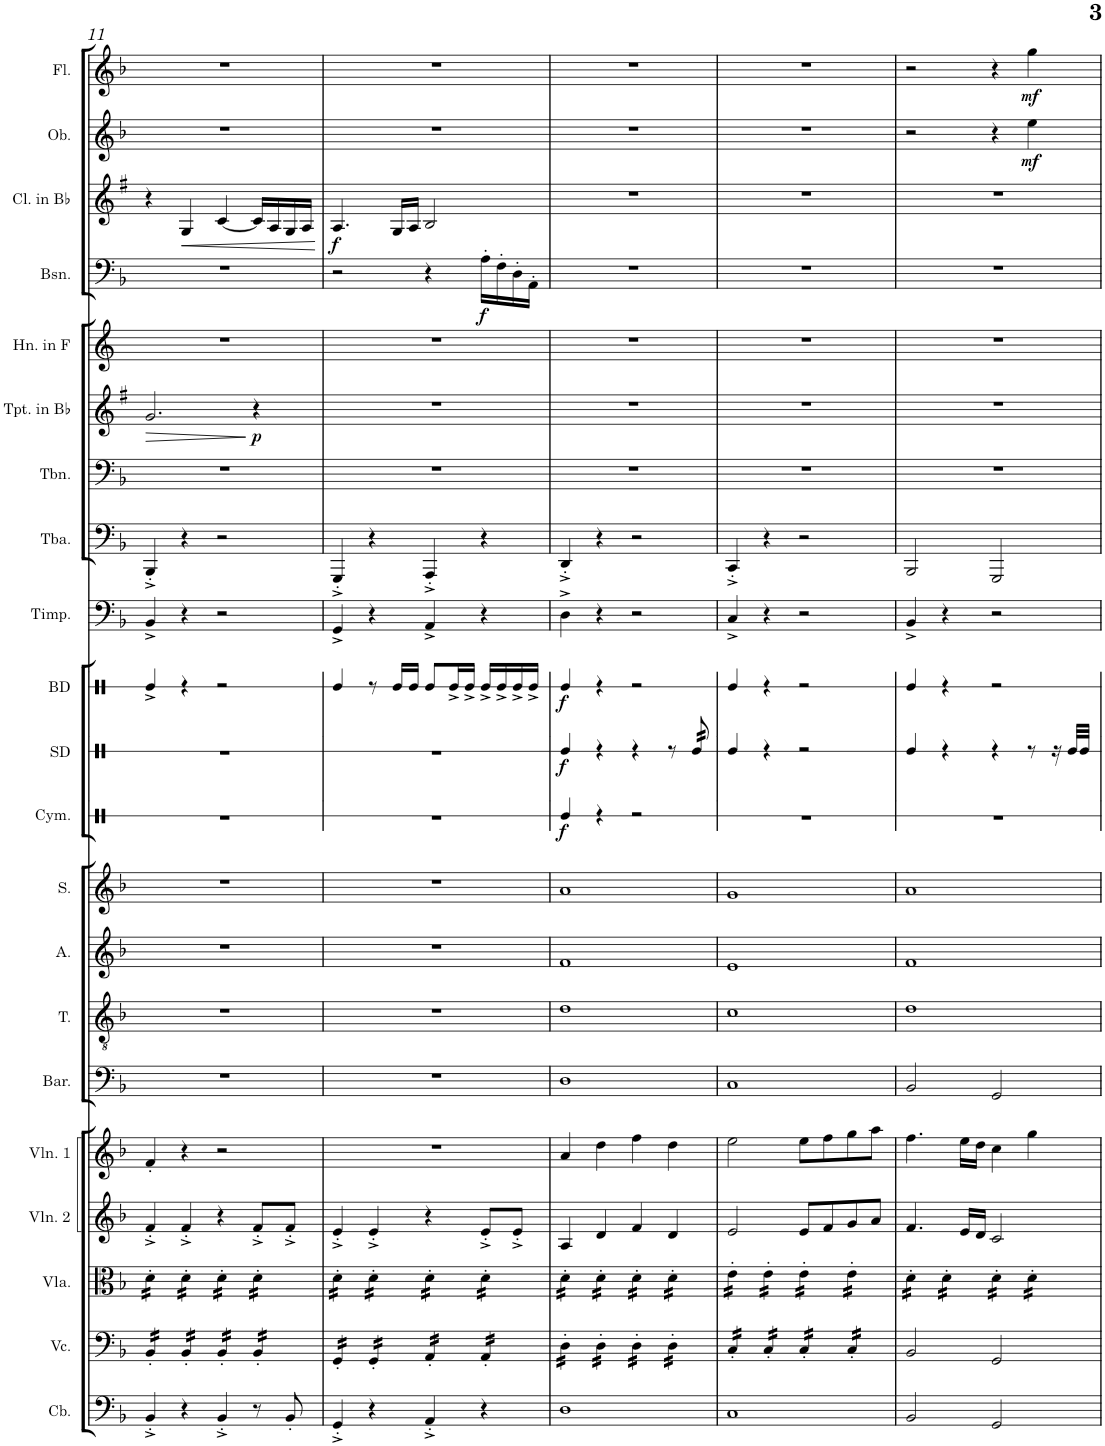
**kern	**kern	**kern	**kern	**kern	**kern	**kern	**kern	**kern	**kern	**dynam	**kern	**dynam	**kern	**dynam	**kern	**kern	**kern	**kern	**dynam	**kern	**kern	**dynam	**kern	**dynam	**kern	**dynam	**kern	**dynam
*part21	*part20	*part19	*part18	*part17	*part16	*part15	*part14	*part13	*part12	*part12	*part11	*part11	*part10	*part10	*part9	*part8	*part7	*part6	*part6	*part5	*part4	*part4	*part3	*part3	*part2	*part2	*part1	*part1
*staff21	*staff20	*staff19	*staff18	*staff17	*staff16	*staff15	*staff14	*staff13	*staff12	*staff12	*staff11	*staff11	*staff10	*staff10	*staff9	*staff8	*staff7	*staff6	*staff6	*staff5	*staff4	*staff4	*staff3	*staff3	*staff2	*staff2	*staff1	*staff1
*I"Contrabass	*I"Violoncello	*I"Viola	*I"Violin II	*I"Violin I	*I"Baritone	*I"Tenor	*I"Alto	*I"Soprano	*I"Cymbals	*	*I"Snare Drum	*	*I"Bass Drum	*	*I"Timpani	*I"Tuba	*I"Trombone	*I"Trumpet in Bb	*	*I"Horn in F	*I"Bassoon	*	*I"Clarinet in Bb	*	*I"Oboe	*	*I"Flute	*
*I'Cb.	*I'Vc.	*I'Vla.	*I'Vln. 2	*I'Vln. 1	*I'Bar.	*I'T.	*I'A.	*I'S.	*I'Cym.	*	*I'SD	*	*I'BD	*	*I'Timp.	*I'Tba.	*I'Tbn.	*I'Tpt. in Bb	*	*I'Hn. in F	*I'Bsn.	*	*I'Cl. in Bb	*	*I'Ob.	*	*I'Fl.	*
!!LO:PB:g=z
*clefF4	*clefF4	*clefC3	*clefG2	*clefG2	*clefF4	*clefGv2	*clefG2	*clefG2	*clefX	*	*clefX	*	*clefX	*	*clefF4	*clefF4	*clefF4	*clefG2	*	*clefG2	*clefF4	*	*clefG2	*	*clefG2	*	*clefG2	*
*Trd7c12	*	*	*	*	*	*	*	*	*	*	*	*	*	*	*	*	*	*Trd1c2	*	*Trd4c7	*	*	*Trd1c2	*	*	*	*	*
*k[b-]	*k[b-]	*k[b-]	*k[b-]	*k[b-]	*k[b-]	*k[b-]	*k[b-]	*k[b-]	*k[]	*	*k[]	*	*k[]	*	*k[b-]	*k[b-]	*k[b-]	*k[f#]	*	*k[]	*k[b-]	*	*k[f#]	*	*k[b-]	*	*k[b-]	*
*M4/4	*M4/4	*M4/4	*M4/4	*M4/4	*M4/4	*M4/4	*M4/4	*M4/4	*M4/4	*	*M4/4	*	*M4/4	*	*M4/4	*M4/4	*M4/4	*M4/4	*	*M4/4	*M4/4	*	*M4/4	*	*M4/4	*	*M4/4	*
=11	=11	=11	=11	=11	=11	=11	=11	=11	=11	=11	=11	=11	=11	=11	=11	=11	=11	=11	=11	=11	=11	=11	=11	=11	=11	=11	=11	=11
!	!	!	!	!	!	!	!	!	!	!	!	!	!	!	!	!	!	!	!LO:HP:b	!	!	!	!	!	!	!	!	!
*	*tremolo	*	*	*	*	*	*	*	*	*	*	*	*	*	*	*	*	*	*	*	*	*	*	*	*	*	*	*
*	*	*tremolo	*	*	*	*	*	*	*	*	*	*	*	*	*	*	*	*	*	*	*	*	*	*	*	*	*	*
4BB-'^/	16BB-'/LL	16d'\LL	4f'^/	4f'/	1r	1r	1r	1r	1r	.	1r	.	4Re^/	.	4BB-^/	4BBB-'^/	1r	2.g/	>	1r	1r	.	4r	.	1r	.	1r	.
.	16BB-'/	16d'\	.	.	.	.	.	.	.	.	.	.	.	.	.	.	.	.	.	.	.	.	.	.	.	.	.	.
.	16BB-'/	16d'\	.	.	.	.	.	.	.	.	.	.	.	.	.	.	.	.	.	.	.	.	.	.	.	.	.	.
.	16BB-'/JJ	16d'\JJ	.	.	.	.	.	.	.	.	.	.	.	.	.	.	.	.	.	.	.	.	.	.	.	.	.	.
!	!	!	!	!	!	!	!	!	!	!	!	!	!	!	!	!	!	!	!	!	!	!	!	!LO:HP:b	!	!	!	!
4r	16BB-'/LL	16d'\LL	4f'^/	4r	.	.	.	.	.	.	.	.	4r	.	4r	4r	.	.	.	.	.	.	4G/	<	.	.	.	.
.	16BB-'/	16d'\	.	.	.	.	.	.	.	.	.	.	.	.	.	.	.	.	.	.	.	.	.	.	.	.	.	.
.	16BB-'/	16d'\	.	.	.	.	.	.	.	.	.	.	.	.	.	.	.	.	.	.	.	.	.	.	.	.	.	.
.	16BB-'/JJ	16d'\JJ	.	.	.	.	.	.	.	.	.	.	.	.	.	.	.	.	.	.	.	.	.	.	.	.	.	.
4BB-'^/	16BB-'/LL	16d'\LL	4r	2r	.	.	.	.	.	.	.	.	2r	.	2r	2r	.	.	.	.	.	.	[4c/	.	.	.	.	.
.	16BB-'/	16d'\	.	.	.	.	.	.	.	.	.	.	.	.	.	.	.	.	.	.	.	.	.	.	.	.	.	.
.	16BB-'/	16d'\	.	.	.	.	.	.	.	.	.	.	.	.	.	.	.	.	.	.	.	.	.	.	.	.	.	.
.	16BB-'/JJ	16d'\JJ	.	.	.	.	.	.	.	.	.	.	.	.	.	.	.	.	.	.	.	.	.	.	.	.	.	.
!	!	!	!	!	!	!	!	!	!	!	!	!	!	!	!	!	!	!	!LO:DY:n=1:b	!	!	!	!	!	!	!	!	!
8r	16BB-'/LL	16d'\LL	8f'^/L	.	.	.	.	.	.	.	.	.	.	.	.	.	.	4r	] p	.	.	.	16c/LL]	.	.	.	.	.
.	16BB-'/	16d'\	.	.	.	.	.	.	.	.	.	.	.	.	.	.	.	.	.	.	.	.	16A/	.	.	.	.	.
8BB-'/	16BB-'/	16d'\	8f'^/J	.	.	.	.	.	.	.	.	.	.	.	.	.	.	.	.	.	.	.	16G/	.	.	.	.	.
.	16BB-'/JJ	16d'\JJ	.	.	.	.	.	.	.	.	.	.	.	.	.	.	.	.	.	.	.	.	16A/JJ	.	.	.	.	.
.	.	.	.	.	.	.	.	.	.	.	.	.	.	.	.	.	.	.	.	.	.	.	.	[	.	.	.	.
=12	=12	=12	=12	=12	=12	=12	=12	=12	=12	=12	=12	=12	=12	=12	=12	=12	=12	=12	=12	=12	=12	=12	=12	=12	=12	=12	=12	=12
!	!	!	!	!	!	!	!	!	!	!	!	!	!	!	!	!	!	!	!	!	!	!	!	!LO:DY:b	!	!	!	!
4GG'^/	16GG'/LL	16d'\LL	4e'^/	1r	1r	1r	1r	1r	1r	.	1r	.	4Re/	.	4GG^/	4GGG'^/	1r	1r	.	1r	2r	.	4.A/	f	1r	.	1r	.
.	16GG'/	16d'\	.	.	.	.	.	.	.	.	.	.	.	.	.	.	.	.	.	.	.	.	.	.	.	.	.	.
.	16GG'/	16d'\	.	.	.	.	.	.	.	.	.	.	.	.	.	.	.	.	.	.	.	.	.	.	.	.	.	.
.	16GG'/JJ	16d'\JJ	.	.	.	.	.	.	.	.	.	.	.	.	.	.	.	.	.	.	.	.	.	.	.	.	.	.
4r	16GG'/LL	16d'\LL	4e'^/	.	.	.	.	.	.	.	.	.	8r	.	4r	4r	.	.	.	.	.	.	.	.	.	.	.	.
.	16GG'/	16d'\	.	.	.	.	.	.	.	.	.	.	.	.	.	.	.	.	.	.	.	.	.	.	.	.	.	.
.	16GG'/	16d'\	.	.	.	.	.	.	.	.	.	.	16Re/LL	.	.	.	.	.	.	.	.	.	16G/LL	.	.	.	.	.
.	16GG'/JJ	16d'\JJ	.	.	.	.	.	.	.	.	.	.	16Re/JJ	.	.	.	.	.	.	.	.	.	16A/JJ	.	.	.	.	.
4AA'^/	16AA'/LL	16d'\LL	4r	.	.	.	.	.	.	.	.	.	8Re/L	.	4AA^/	4AAA'^/	.	.	.	.	4r	.	2B/	.	.	.	.	.
.	16AA'/	16d'\	.	.	.	.	.	.	.	.	.	.	.	.	.	.	.	.	.	.	.	.	.	.	.	.	.	.
.	16AA'/	16d'\	.	.	.	.	.	.	.	.	.	.	16Re^/L	.	.	.	.	.	.	.	.	.	.	.	.	.	.	.
.	16AA'/JJ	16d'\JJ	.	.	.	.	.	.	.	.	.	.	16Re^/JJ	.	.	.	.	.	.	.	.	.	.	.	.	.	.	.
!	!	!	!	!	!	!	!	!	!	!	!	!	!	!	!	!	!	!	!	!	!	!LO:DY:b	!	!	!	!	!	!
4r	16AA'/LL	16d'\LL	8e'^/L	.	.	.	.	.	.	.	.	.	16Re^/LL	.	4r	4r	.	.	.	.	16A'\LL	f	.	.	.	.	.	.
.	16AA'/	16d'\	.	.	.	.	.	.	.	.	.	.	16Re^/	.	.	.	.	.	.	.	16F'\	.	.	.	.	.	.	.
.	16AA'/	16d'\	8e'^/J	.	.	.	.	.	.	.	.	.	16Re^/	.	.	.	.	.	.	.	16D'\	.	.	.	.	.	.	.
.	16AA'/JJ	16d'\JJ	.	.	.	.	.	.	.	.	.	.	16Re^/JJ	.	.	.	.	.	.	.	16AA'\JJ	.	.	.	.	.	.	.
=13	=13	=13	=13	=13	=13	=13	=13	=13	=13	=13	=13	=13	=13	=13	=13	=13	=13	=13	=13	=13	=13	=13	=13	=13	=13	=13	=13	=13
!	!	!	!	!	!	!	!	!	!	!LO:DY:b	!	!LO:DY:b	!	!LO:DY:b	!	!	!	!	!	!	!	!	!	!	!	!	!	!
1D	16D'\LL	16d'\LL	4A/	4a/	1D	1d	1f	1a	4Re/	f	4Re/	f	4Re/	f	4D^\	4DD'^/	1r	1r	.	1r	1r	.	1r	.	1r	.	1r	.
.	16D'\	16d'\	.	.	.	.	.	.	.	.	.	.	.	.	.	.	.	.	.	.	.	.	.	.	.	.	.	.
.	16D'\	16d'\	.	.	.	.	.	.	.	.	.	.	.	.	.	.	.	.	.	.	.	.	.	.	.	.	.	.
.	16D'\JJ	16d'\JJ	.	.	.	.	.	.	.	.	.	.	.	.	.	.	.	.	.	.	.	.	.	.	.	.	.	.
.	16D'\LL	16d'\LL	4d/	4dd\	.	.	.	.	4r	.	4r	.	4r	.	4r	4r	.	.	.	.	.	.	.	.	.	.	.	.
.	16D'\	16d'\	.	.	.	.	.	.	.	.	.	.	.	.	.	.	.	.	.	.	.	.	.	.	.	.	.	.
.	16D'\	16d'\	.	.	.	.	.	.	.	.	.	.	.	.	.	.	.	.	.	.	.	.	.	.	.	.	.	.
.	16D'\JJ	16d'\JJ	.	.	.	.	.	.	.	.	.	.	.	.	.	.	.	.	.	.	.	.	.	.	.	.	.	.
.	16D'\LL	16d'\LL	4f/	4ff\	.	.	.	.	2r	.	4r	.	2r	.	2r	2r	.	.	.	.	.	.	.	.	.	.	.	.
.	16D'\	16d'\	.	.	.	.	.	.	.	.	.	.	.	.	.	.	.	.	.	.	.	.	.	.	.	.	.	.
.	16D'\	16d'\	.	.	.	.	.	.	.	.	.	.	.	.	.	.	.	.	.	.	.	.	.	.	.	.	.	.
.	16D'\JJ	16d'\JJ	.	.	.	.	.	.	.	.	.	.	.	.	.	.	.	.	.	.	.	.	.	.	.	.	.	.
.	16D'\LL	16d'\LL	4d/	4dd\	.	.	.	.	.	.	8r	.	.	.	.	.	.	.	.	.	.	.	.	.	.	.	.	.
.	16D'\	16d'\	.	.	.	.	.	.	.	.	.	.	.	.	.	.	.	.	.	.	.	.	.	.	.	.	.	.
*	*	*	*	*	*	*	*	*	*	*	*tremolo	*	*	*	*	*	*	*	*	*	*	*	*	*	*	*	*	*
.	16D'\	16d'\	.	.	.	.	.	.	.	.	32Re/	.	.	.	.	.	.	.	.	.	.	.	.	.	.	.	.	.
.	.	.	.	.	.	.	.	.	.	.	32Re/	.	.	.	.	.	.	.	.	.	.	.	.	.	.	.	.	.
.	16D'\JJ	16d'\JJ	.	.	.	.	.	.	.	.	32Re/	.	.	.	.	.	.	.	.	.	.	.	.	.	.	.	.	.
.	.	.	.	.	.	.	.	.	.	.	32Re/	.	.	.	.	.	.	.	.	.	.	.	.	.	.	.	.	.
*	*	*	*	*	*	*	*	*	*	*	*Xtremolo	*	*	*	*	*	*	*	*	*	*	*	*	*	*	*	*	*
=14	=14	=14	=14	=14	=14	=14	=14	=14	=14	=14	=14	=14	=14	=14	=14	=14	=14	=14	=14	=14	=14	=14	=14	=14	=14	=14	=14	=14
1C	16C'/LL	16e'\LL	2e/	2ee\	1C	1c	1e	1g	1r	.	4Re/	.	4Re/	.	4C^/	4CC'^/	1r	1r	.	1r	1r	.	1r	.	1r	.	1r	.
.	16C'/	16e'\	.	.	.	.	.	.	.	.	.	.	.	.	.	.	.	.	.	.	.	.	.	.	.	.	.	.
.	16C'/	16e'\	.	.	.	.	.	.	.	.	.	.	.	.	.	.	.	.	.	.	.	.	.	.	.	.	.	.
.	16C'/JJ	16e'\JJ	.	.	.	.	.	.	.	.	.	.	.	.	.	.	.	.	.	.	.	.	.	.	.	.	.	.
.	16C'/LL	16e'\LL	.	.	.	.	.	.	.	.	4r	.	4r	.	4r	4r	.	.	.	.	.	.	.	.	.	.	.	.
.	16C'/	16e'\	.	.	.	.	.	.	.	.	.	.	.	.	.	.	.	.	.	.	.	.	.	.	.	.	.	.
.	16C'/	16e'\	.	.	.	.	.	.	.	.	.	.	.	.	.	.	.	.	.	.	.	.	.	.	.	.	.	.
.	16C'/JJ	16e'\JJ	.	.	.	.	.	.	.	.	.	.	.	.	.	.	.	.	.	.	.	.	.	.	.	.	.	.
.	16C'/LL	16e'\LL	8e/L	8ee\L	.	.	.	.	.	.	2r	.	2r	.	2r	2r	.	.	.	.	.	.	.	.	.	.	.	.
.	16C'/	16e'\	.	.	.	.	.	.	.	.	.	.	.	.	.	.	.	.	.	.	.	.	.	.	.	.	.	.
.	16C'/	16e'\	8f/	8ff\	.	.	.	.	.	.	.	.	.	.	.	.	.	.	.	.	.	.	.	.	.	.	.	.
.	16C'/JJ	16e'\JJ	.	.	.	.	.	.	.	.	.	.	.	.	.	.	.	.	.	.	.	.	.	.	.	.	.	.
.	16C'/LL	16e'\LL	8g/	8gg\	.	.	.	.	.	.	.	.	.	.	.	.	.	.	.	.	.	.	.	.	.	.	.	.
.	16C'/	16e'\	.	.	.	.	.	.	.	.	.	.	.	.	.	.	.	.	.	.	.	.	.	.	.	.	.	.
.	16C'/	16e'\	8a/J	8aa\J	.	.	.	.	.	.	.	.	.	.	.	.	.	.	.	.	.	.	.	.	.	.	.	.
.	16C'/JJ	16e'\JJ	.	.	.	.	.	.	.	.	.	.	.	.	.	.	.	.	.	.	.	.	.	.	.	.	.	.
*	*Xtremolo	*	*	*	*	*	*	*	*	*	*	*	*	*	*	*	*	*	*	*	*	*	*	*	*	*	*	*
=15	=15	=15	=15	=15	=15	=15	=15	=15	=15	=15	=15	=15	=15	=15	=15	=15	=15	=15	=15	=15	=15	=15	=15	=15	=15	=15	=15	=15
2BB-/	2BB-/	16d'\LL	4.f/	4.ff\	2BB-/	1d	1f	1a	1r	.	4Re/	.	4Re/	.	4BB-^/	2BBB-/	1r	1r	.	1r	1r	.	1r	.	2r	.	2r	.
.	.	16d'\	.	.	.	.	.	.	.	.	.	.	.	.	.	.	.	.	.	.	.	.	.	.	.	.	.	.
.	.	16d'\	.	.	.	.	.	.	.	.	.	.	.	.	.	.	.	.	.	.	.	.	.	.	.	.	.	.
.	.	16d'\JJ	.	.	.	.	.	.	.	.	.	.	.	.	.	.	.	.	.	.	.	.	.	.	.	.	.	.
.	.	16d'\LL	.	.	.	.	.	.	.	.	4r	.	4r	.	4r	.	.	.	.	.	.	.	.	.	.	.	.	.
.	.	16d'\	.	.	.	.	.	.	.	.	.	.	.	.	.	.	.	.	.	.	.	.	.	.	.	.	.	.
.	.	16d'\	16e/LL	16ee\LL	.	.	.	.	.	.	.	.	.	.	.	.	.	.	.	.	.	.	.	.	.	.	.	.
.	.	16d'\JJ	16d/JJ	16dd\JJ	.	.	.	.	.	.	.	.	.	.	.	.	.	.	.	.	.	.	.	.	.	.	.	.
2GG/	2GG/	16d'\LL	2c/	4cc\	2GG/	.	.	.	.	.	4r	.	2r	.	2r	2GGG/	.	.	.	.	.	.	.	.	4r	.	4r	.
.	.	16d'\	.	.	.	.	.	.	.	.	.	.	.	.	.	.	.	.	.	.	.	.	.	.	.	.	.	.
.	.	16d'\	.	.	.	.	.	.	.	.	.	.	.	.	.	.	.	.	.	.	.	.	.	.	.	.	.	.
.	.	16d'\JJ	.	.	.	.	.	.	.	.	.	.	.	.	.	.	.	.	.	.	.	.	.	.	.	.	.	.
!	!	!	!	!	!	!	!	!	!	!	!	!	!	!	!	!	!	!	!	!	!	!	!	!	!	!LO:DY:b	!	!LO:DY:b
.	.	16d'\LL	.	4gg\	.	.	.	.	.	.	8r	.	.	.	.	.	.	.	.	.	.	.	.	.	4ee\	mf	4gg\	mf
.	.	16d'\	.	.	.	.	.	.	.	.	.	.	.	.	.	.	.	.	.	.	.	.	.	.	.	.	.	.
.	.	16d'\	.	.	.	.	.	.	.	.	16r	.	.	.	.	.	.	.	.	.	.	.	.	.	.	.	.	.
.	.	16d'\JJ	.	.	.	.	.	.	.	.	32Re/LLL	.	.	.	.	.	.	.	.	.	.	.	.	.	.	.	.	.
*	*	*Xtremolo	*	*	*	*	*	*	*	*	*	*	*	*	*	*	*	*	*	*	*	*	*	*	*	*	*	*
.	.	.	.	.	.	.	.	.	.	.	32Re/JJJ	.	.	.	.	.	.	.	.	.	.	.	.	.	.	.	.	.
=	=	=	=	=	=	=	=	=	=	=	=	=	=	=	=	=	=	=	=	=	=	=	=	=	=	=	=	=
*-	*-	*-	*-	*-	*-	*-	*-	*-	*-	*-	*-	*-	*-	*-	*-	*-	*-	*-	*-	*-	*-	*-	*-	*-	*-	*-	*-	*-
